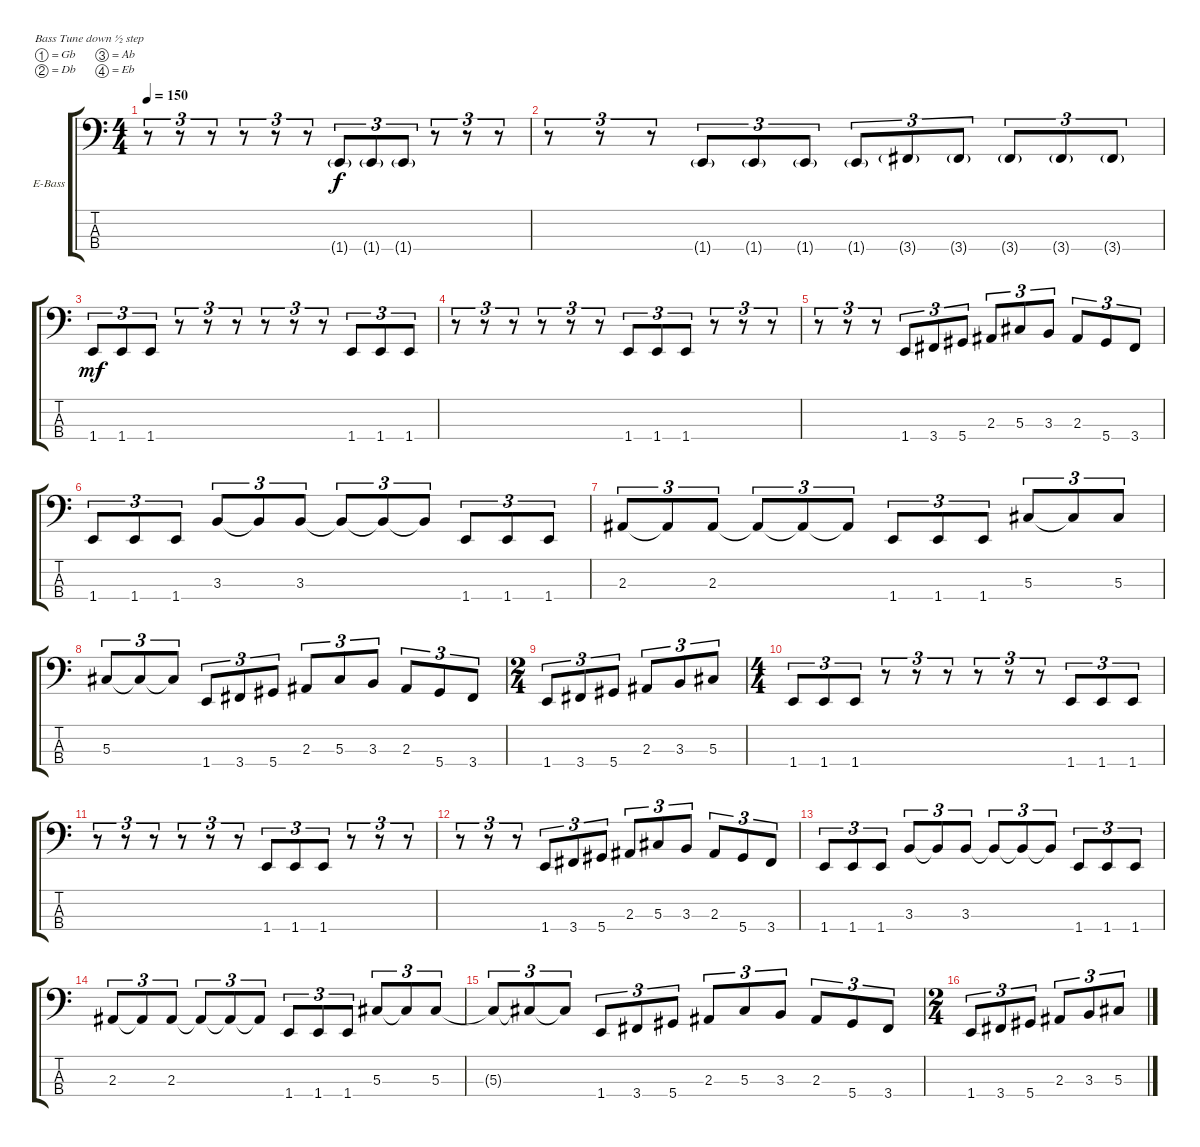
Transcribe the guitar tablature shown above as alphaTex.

\bracketExtendMode groupsimilarinstruments
\firstSystemTrackNameOrientation horizontal
\otherSystemsTrackNameOrientation horizontal
\track ("Electric Bass" "E-Bass") {solo instrument electricbassfinger}
\staff {score tabs}
\tuning (Gb2 Db2 Ab1 Eb1)
\ts (4 4)
\tempo 150
\clef f4
\ks c
r.8{tu (3 2) dy f} r.8{tu (3 2)} r.8{tu (3 2)} r.8{tu (3 2)} r.8{tu (3 2)} r.8{tu (3 2)} 1.4{g}.8{tu (3 2)} 1.4{g}.8{tu (3 2)} 1.4{g}.8{tu (3 2)} r.8{tu (3 2)} r.8{tu (3 2)} r.8{tu (3 2)} |
r.8{tu (3 2)} r.8{tu (3 2)} r.8{tu (3 2)} 1.4{g}.8{tu (3 2)} 1.4{g}.8{tu (3 2)} 1.4{g}.8{tu (3 2)} 1.4{g}.8{tu (3 2)} 3.4{g}.8{tu (3 2)} 3.4{g}.8{tu (3 2)} 3.4{g}.8{tu (3 2)} 3.4{g}.8{tu (3 2)} 3.4{g}.8{tu (3 2)} |
1.4.8{tu (3 2) dy mf} 1.4.8{tu (3 2)} 1.4.8{tu (3 2)} r.8{tu (3 2)} r.8{tu (3 2)} r.8{tu (3 2)} r.8{tu (3 2)} r.8{tu (3 2)} r.8{tu (3 2)} 1.4.8{tu (3 2)} 1.4.8{tu (3 2)} 1.4.8{tu (3 2)} |
r.8{tu (3 2)} r.8{tu (3 2)} r.8{tu (3 2)} r.8{tu (3 2)} r.8{tu (3 2)} r.8{tu (3 2)} 1.4.8{tu (3 2)} 1.4.8{tu (3 2)} 1.4.8{tu (3 2)} r.8{tu (3 2)} r.8{tu (3 2)} r.8{tu (3 2)} |
r.8{tu (3 2)} r.8{tu (3 2)} r.8{tu (3 2)} 1.4.8{tu (3 2)} 3.4.8{tu (3 2)} 5.4.8{tu (3 2)} 2.3.8{tu (3 2)} 5.3.8{tu (3 2)} 3.3.8{tu (3 2)} 2.3.8{tu (3 2)} 5.4.8{tu (3 2)} 3.4.8{tu (3 2)} |
1.4.8{tu (3 2)} 1.4.8{tu (3 2)} 1.4.8{tu (3 2)} 3.3.8{tu (3 2)} 3.3{t}.8{tu (3 2)} 3.3.8{tu (3 2)} 3.3{t}.8{tu (3 2)} 3.3{t}.8{tu (3 2)} 3.3{t}.8{tu (3 2)} 1.4.8{tu (3 2)} 1.4.8{tu (3 2)} 1.4.8{tu (3 2)} |
2.3.8{tu (3 2)} 2.3{t}.8{tu (3 2)} 2.3.8{tu (3 2)} 2.3{t}.8{tu (3 2)} 2.3{t}.8{tu (3 2)} 2.3{t}.8{tu (3 2)} 1.4.8{tu (3 2)} 1.4.8{tu (3 2)} 1.4.8{tu (3 2)} 5.3.8{tu (3 2)} 5.3{t}.8{tu (3 2)} 5.3.8{tu (3 2)} |
5.3.8{tu (3 2)} 5.3{t}.8{tu (3 2)} 5.3{t}.8{tu (3 2)} 1.4.8{tu (3 2)} 3.4.8{tu (3 2)} 5.4.8{tu (3 2)} 2.3.8{tu (3 2)} 5.3.8{tu (3 2)} 3.3.8{tu (3 2)} 2.3.8{tu (3 2)} 5.4.8{tu (3 2)} 3.4.8{tu (3 2)} |
\ts (2 4)
1.4.8{tu (3 2)} 3.4.8{tu (3 2)} 5.4.8{tu (3 2)} 2.3.8{tu (3 2)} 3.3.8{tu (3 2)} 5.3.8{tu (3 2)} |
\ts (4 4)
1.4.8{tu (3 2)} 1.4.8{tu (3 2)} 1.4.8{tu (3 2)} r.8{tu (3 2)} r.8{tu (3 2)} r.8{tu (3 2)} r.8{tu (3 2)} r.8{tu (3 2)} r.8{tu (3 2)} 1.4.8{tu (3 2)} 1.4.8{tu (3 2)} 1.4.8{tu (3 2)} |
r.8{tu (3 2)} r.8{tu (3 2)} r.8{tu (3 2)} r.8{tu (3 2)} r.8{tu (3 2)} r.8{tu (3 2)} 1.4.8{tu (3 2)} 1.4.8{tu (3 2)} 1.4.8{tu (3 2)} r.8{tu (3 2)} r.8{tu (3 2)} r.8{tu (3 2)} |
r.8{tu (3 2)} r.8{tu (3 2)} r.8{tu (3 2)} 1.4.8{tu (3 2)} 3.4.8{tu (3 2)} 5.4.8{tu (3 2)} 2.3.8{tu (3 2)} 5.3.8{tu (3 2)} 3.3.8{tu (3 2)} 2.3.8{tu (3 2)} 5.4.8{tu (3 2)} 3.4.8{tu (3 2)} |
1.4.8{tu (3 2)} 1.4.8{tu (3 2)} 1.4.8{tu (3 2)} 3.3.8{tu (3 2)} 3.3{t}.8{tu (3 2)} 3.3.8{tu (3 2)} 3.3{t}.8{tu (3 2)} 3.3{t}.8{tu (3 2)} 3.3{t}.8{tu (3 2)} 1.4.8{tu (3 2)} 1.4.8{tu (3 2)} 1.4.8{tu (3 2)} |
2.3.8{tu (3 2)} 2.3{t}.8{tu (3 2)} 2.3.8{tu (3 2)} 2.3{t}.8{tu (3 2)} 2.3{t}.8{tu (3 2)} 2.3{t}.8{tu (3 2)} 1.4.8{tu (3 2)} 1.4.8{tu (3 2)} 1.4.8{tu (3 2)} 5.3.8{tu (3 2)} 5.3{t}.8{tu (3 2)} 5.3.8{tu (3 2)} |
5.3{t}.8{tu (3 2)} 5.3{t}.8{tu (3 2)} 5.3{t}.8{tu (3 2)} 1.4.8{tu (3 2)} 3.4.8{tu (3 2)} 5.4.8{tu (3 2)} 2.3.8{tu (3 2)} 5.3.8{tu (3 2)} 3.3.8{tu (3 2)} 2.3.8{tu (3 2)} 5.4.8{tu (3 2)} 3.4.8{tu (3 2)} |
\ts (2 4)
1.4.8{tu (3 2)} 3.4.8{tu (3 2)} 5.4.8{tu (3 2)} 2.3.8{tu (3 2)} 3.3.8{tu (3 2)} 5.3.8{tu (3 2)}
